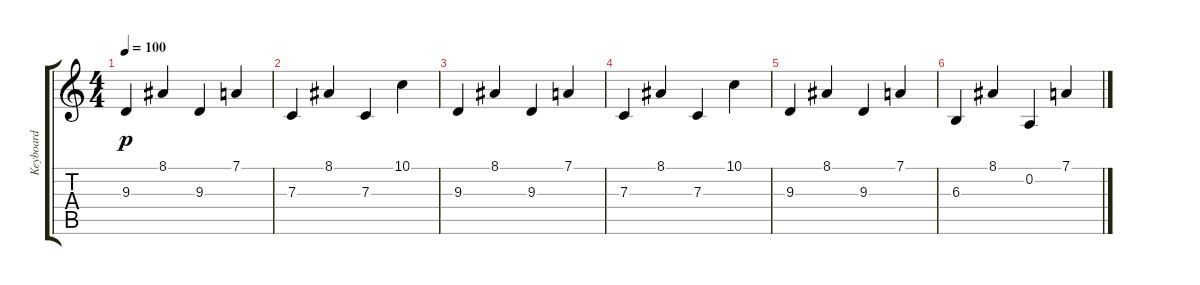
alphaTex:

\track ("Keyboard" "Keyboard") {instrument pad7halo}
\staff {score tabs}
\tuning (D4 A3 F3 C3 G2 C2) {hide}
\ts (4 4)
\tempo 100
\clef g2
\ks c
9.3.4{dy p} 8.1.4 9.3.4 7.1.4 |
7.3.4 8.1.4 7.3.4 10.1.4 |
9.3.4 8.1.4 9.3.4 7.1.4 |
7.3.4 8.1.4 7.3.4 10.1.4 |
9.3.4 8.1.4 9.3.4 7.1.4 |
6.3.4 8.1.4 0.2.4 7.1.4
